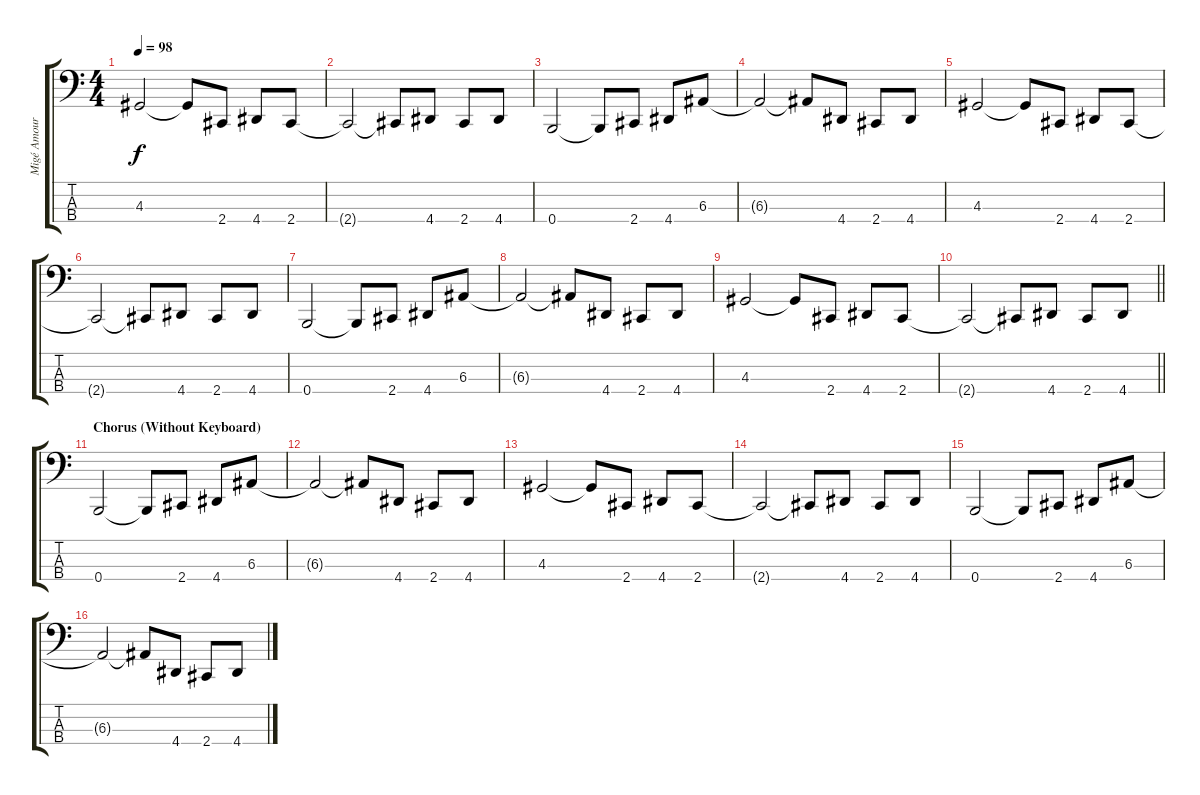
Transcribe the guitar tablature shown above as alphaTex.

\track ("Migé Amour (Bass)" "Migé Amour") {instrument electricbassfinger}
\staff {score tabs}
\tuning (D2 A1 E1 B0) {hide}
\ts (4 4)
\tempo 98
\clef f4
\ks c
4.3.2{dy f} 4.3{t}.8 2.4.8 4.4.8 2.4.8 |
2.4{t}.2 2.4{t}.8 4.4.8 2.4.8 4.4.8 |
0.4.2 0.4{t}.8 2.4.8 4.4.8 6.3.8 |
6.3{t}.2 6.3{t}.8 4.4.8 2.4.8 4.4.8 |
4.3.2 4.3{t}.8 2.4.8 4.4.8 2.4.8 |
2.4{t}.2 2.4{t}.8 4.4.8 2.4.8 4.4.8 |
0.4.2 0.4{t}.8 2.4.8 4.4.8 6.3.8 |
6.3{t}.2 6.3{t}.8 4.4.8 2.4.8 4.4.8 |
4.3.2 4.3{t}.8 2.4.8 4.4.8 2.4.8 |
\barLineRight lightlight
2.4{t}.2 2.4{t}.8 4.4.8 2.4.8 4.4.8 |
\section ("" "Chorus (Without Keyboard)")
0.4.2 0.4{t}.8 2.4.8 4.4.8 6.3.8 |
6.3{t}.2 6.3{t}.8 4.4.8 2.4.8 4.4.8 |
4.3.2 4.3{t}.8 2.4.8 4.4.8 2.4.8 |
2.4{t}.2 2.4{t}.8 4.4.8 2.4.8 4.4.8 |
0.4.2 0.4{t}.8 2.4.8 4.4.8 6.3.8 |
6.3{t}.2 6.3{t}.8 4.4.8 2.4.8 4.4.8
